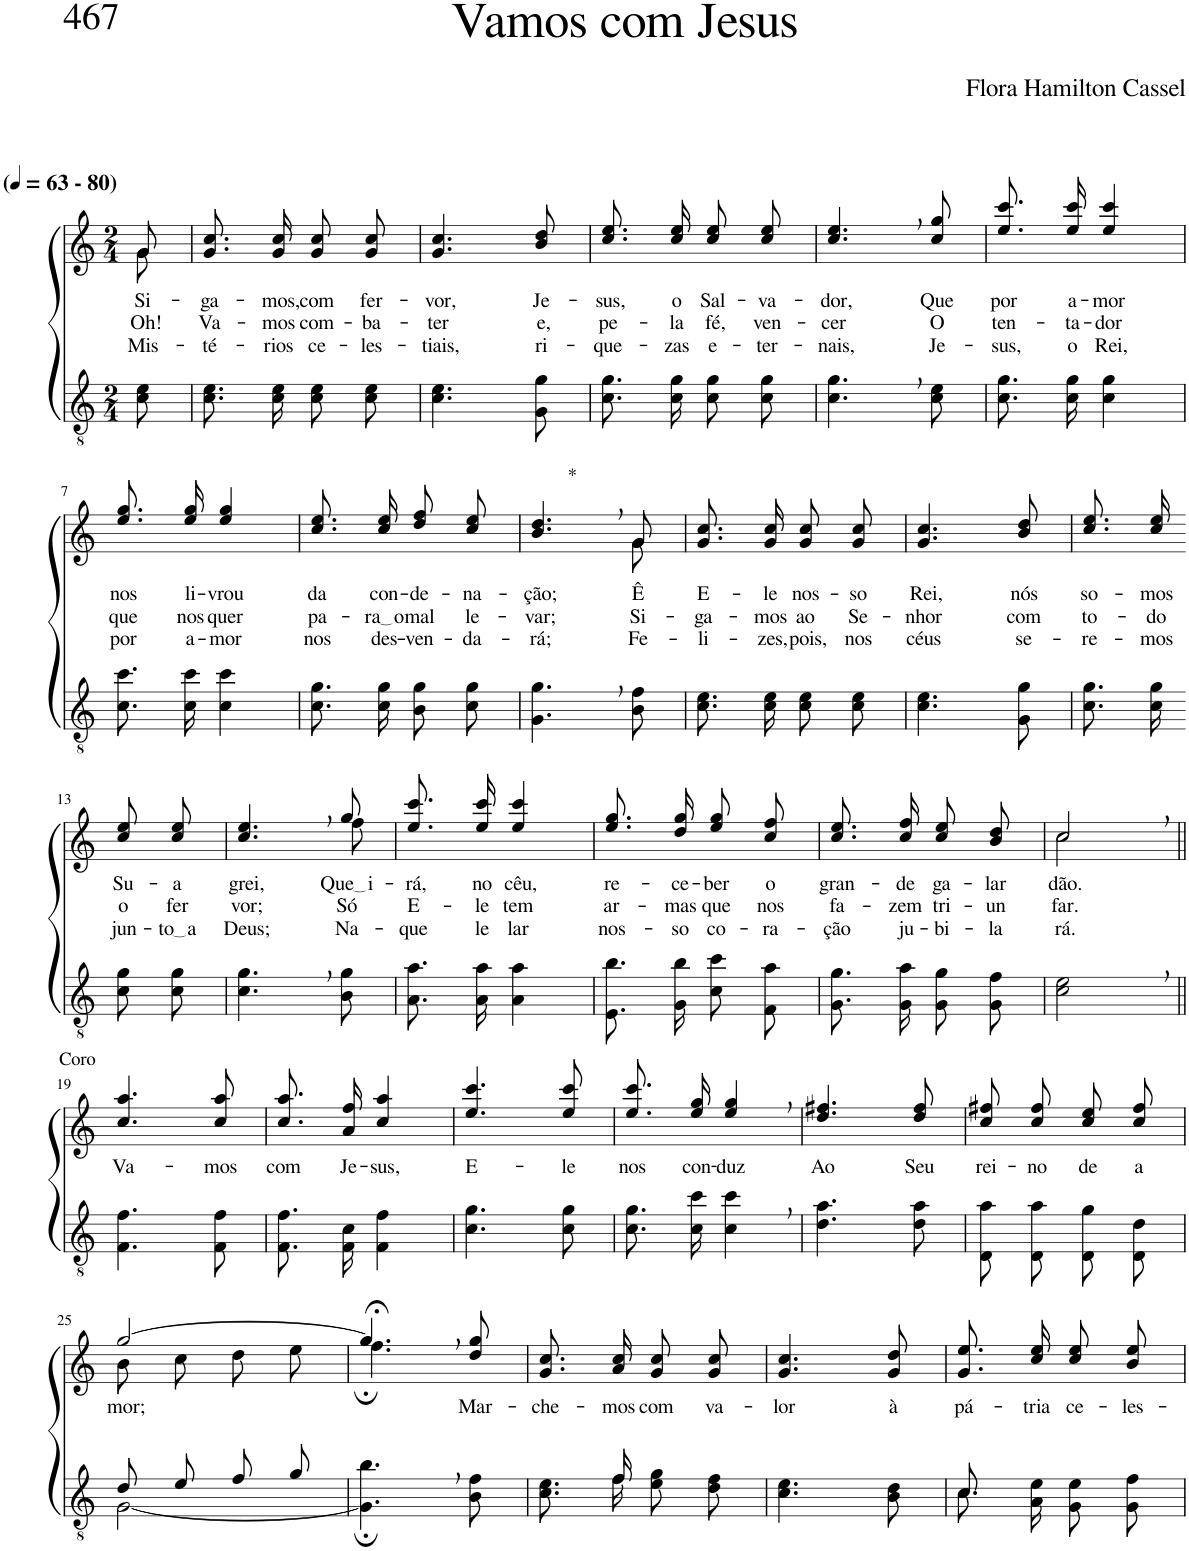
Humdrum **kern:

**kern	**kern	**text	**text	**text
*part2	*part1	*part1	*part1	*part1
*staff2	*staff1	*staff1	*staff1	*staff1
*I"Parte III e IV	*I"Parte I e II	*	*	*
*clefGv2	*clefG2	*	*	*
*Trd5c9	*Trd5c9	*	*	*
*k[]	*k[]	*	*	*
*M2/4	*M2/4	*	*	*
*MM63	*MM63	*	*	*
=1	=1	=1	=1	=1
!	!LO:TX:a:B:t=(	!	!	!
!	!LO:TX:a:B:t=- 80)	!	!	!
!	!	!LO:LY:b	!LO:LY:b	!LO:LY:b
*	*^	*	*	*
8c\ 8e\	8g\	8g/	Si-	Oh!	Mis-
=2	=2	=2	=2	=2	=2
!	!	!	!LO:LY:b	!LO:LY:b	!LO:LY:b
*	*v	*v	*	*	*
8.c\ 8.e\L	8.g/ 8.cc/L	-ga-	Va-	-té-
!	!	!LO:LY:b	!LO:LY:b	!LO:LY:b
16c\ 16e\Jk	16g/ 16cc/Jk	-mos,	-mos	-rios
!	!	!LO:LY:b	!LO:LY:b	!LO:LY:b
8c\ 8e\L	8g/ 8cc/L	com	com-	ce-
!	!	!LO:LY:b	!LO:LY:b	!LO:LY:b
8c\ 8e\J	8g/ 8cc/J	fer-	-ba-	-les-
=3	=3	=3	=3	=3
!	!	!LO:LY:b	!LO:LY:b	!LO:LY:b
4.c\ 4.e\	4.g/ 4.cc/	-vor,	-ter	-tiais,
!	!	!LO:LY:b	!LO:LY:b	!LO:LY:b
8G\ 8g\	8b/ 8dd/	Je-	e,	ri-
=4	=4	=4	=4	=4
!	!	!LO:LY:b	!LO:LY:b	!LO:LY:b
8.c\ 8.g\L	8.cc\ 8.ee\L	-sus,	pe-	-que-
!	!	!LO:LY:b	!LO:LY:b	!LO:LY:b
16c\ 16g\Jk	16cc\ 16ee\Jk	o	-la	-zas
!	!	!LO:LY:b	!LO:LY:b	!LO:LY:b
8c\ 8g\L	8cc\ 8ee\L	Sal-	fé,	e-
!	!	!LO:LY:b	!LO:LY:b	!LO:LY:b
8c\ 8g\J	8cc\ 8ee\J	-va-	ven-	-ter-
=5	=5	=5	=5	=5
!	!	!LO:LY:b	!LO:LY:b	!LO:LY:b
4.c\, 4.g\,	4.cc/, 4.ee/,	-dor,	-cer	-nais,
!	!	!LO:LY:b	!LO:LY:b	!LO:LY:b
8c\ 8e\	8cc/ 8gg/	Que	O	Je-
=6	=6	=6	=6	=6
!	!	!LO:LY:b	!LO:LY:b	!LO:LY:b
8.c\ 8.g\L	8.ee\ 8.ccc\L	por	ten-	-sus,
!	!	!LO:LY:b	!LO:LY:b	!LO:LY:b
16c\ 16g\Jk	16ee\ 16ccc\Jk	a-	-ta-	o
!	!	!LO:LY:b	!LO:LY:b	!LO:LY:b
4c\ 4g\	4ee/ 4ccc/	-mor	-dor	Rei,
!!LO:LB:g=z
=7	=7	=7	=7	=7
!	!	!LO:LY:b	!LO:LY:b	!LO:LY:b
8.c\ 8.cc\L	8.ee\ 8.gg\L	nos	que	por
!	!	!LO:LY:b	!LO:LY:b	!LO:LY:b
16c\ 16cc\Jk	16ee\ 16gg\Jk	li-	nos	a-
!	!	!LO:LY:b	!LO:LY:b	!LO:LY:b
4c\ 4cc\	4ee/ 4gg/	-vrou	quer	-mor
=8	=8	=8	=8	=8
!	!	!LO:LY:b	!LO:LY:b	!LO:LY:b
8.c\ 8.g\L	8.cc\ 8.ee\L	da	pa-	nos
!	!	!LO:LY:b	!LO:LY:b	!LO:LY:b
16c\ 16g\Jk	16cc\ 16ee\Jk	con-	ra o	des-
!	!	!LO:LY:b	!LO:LY:b	!LO:LY:b
8B\ 8g\L	8dd\ 8ff\L	-de-	mal	-ven-
!	!	!LO:LY:b	!LO:LY:b	!LO:LY:b
8c\ 8g\J	8cc\ 8ee\J	-na-	le-	-da-
=9	=9	=9	=9	=9
!	!LO:TX:a:t=*	!	!	!
!	!	!LO:LY:b	!LO:LY:b	!LO:LY:b
*	*^	*	*	*
4.G\, 4.g\,	4.b/, 4.dd/,	4.ryy	-ção;	-var;	-rá;
!	!	!	!LO:LY:b	!LO:LY:b	!LO:LY:b
8B\ 8f\	8g/	8g\	Ê	Si-	Fe-
=10	=10	=10	=10	=10	=10
!	!	!	!LO:LY:b	!LO:LY:b	!LO:LY:b
*	*v	*v	*	*	*
8.c\ 8.e\L	8.g/ 8.cc/L	E-	-ga-	-li-
!	!	!LO:LY:b	!LO:LY:b	!LO:LY:b
16c\ 16e\Jk	16g/ 16cc/Jk	-le	-mos	-zes,
!	!	!LO:LY:b	!LO:LY:b	!LO:LY:b
8c\ 8e\L	8g/ 8cc/L	nos-	ao	pois,
!	!	!LO:LY:b	!LO:LY:b	!LO:LY:b
8c\ 8e\J	8g/ 8cc/J	-so	Se-	nos
=11	=11	=11	=11	=11
!	!	!LO:LY:b	!LO:LY:b	!LO:LY:b
4.c\ 4.e\	4.g/ 4.cc/	Rei,	-nhor	céus
!	!	!LO:LY:b	!LO:LY:b	!LO:LY:b
8G\ 8g\	8b/ 8dd/	nós	com	se-
=12	=12	=12	=12	=12
!	!	!LO:LY:b	!LO:LY:b	!LO:LY:b
8.c\ 8.g\L	8.cc\ 8.ee\L	so-	to-	-re-
!	!	!LO:LY:b	!LO:LY:b	!LO:LY:b
16c\ 16g\Jk	16cc\ 16ee\Jk	-mos	-do	-mos
!!LO:LB:g=z
=13-	=13-	=13-	=13-	=13-
!	!	!LO:LY:b	!LO:LY:b	!LO:LY:b
8c\ 8g\L	8cc\ 8ee\L	Su-	o	jun-
!	!	!LO:LY:b	!LO:LY:b	!LO:LY:b
8c\ 8g\J	8cc\ 8ee\J	-a	fer-	to a
=14	=14	=14	=14	=14
*	*^	*	*	*
!	!	!	!LO:LY:b	!LO:LY:b	!LO:LY:b
4.c\, 4.g\,	4.ryy	4.cc/ 4.ee/	grei,	-vor;	Deus;
!	!	!	!LO:LY:b	!LO:LY:b	!LO:LY:b
8B\ 8g\	8ff\	8gg/	Que i	Só	Na-
=15	=15	=15	=15	=15	=15
!	!	!	!LO:LY:b	!LO:LY:b	!LO:LY:b
*	*v	*v	*	*	*
8.A\ 8.a\L	8.ee\ 8.ccc\L	-rá,	E-	-que
!	!	!LO:LY:b	!LO:LY:b	!LO:LY:b
16A\ 16a\Jk	16ee\ 16ccc\Jk	no	-le	le
!	!	!LO:LY:b	!LO:LY:b	!LO:LY:b
4A\ 4a\	4ee/ 4ccc/	cêu,	tem	lar
=16	=16	=16	=16	=16
!	!	!LO:LY:b	!LO:LY:b	!LO:LY:b
8.E\ 8.b\L	8.ee\ 8.gg\L	re-	ar-	nos-
!	!	!LO:LY:b	!LO:LY:b	!LO:LY:b
16G\ 16b\Jk	16dd\ 16gg\Jk	-ce-	-mas	-so
!	!	!LO:LY:b	!LO:LY:b	!LO:LY:b
8c\ 8cc\L	8ee\ 8gg\L	-ber	que	co-
!	!	!LO:LY:b	!LO:LY:b	!LO:LY:b
8F\ 8a\J	8cc\ 8ff\J	o	nos	-ra-
=17	=17	=17	=17	=17
!	!	!LO:LY:b	!LO:LY:b	!LO:LY:b
8.G\ 8.g\L	8.cc\ 8.ee\L	gran-	fa-	-ção
!	!	!LO:LY:b	!LO:LY:b	!LO:LY:b
16G\ 16a\Jk	16cc\ 16ff\Jk	-de	-zem	ju-
!	!	!LO:LY:b	!LO:LY:b	!LO:LY:b
8G\ 8g\L	8cc\ 8ee\L	ga-	tri-	-bi-
!	!	!LO:LY:b	!LO:LY:b	!LO:LY:b
8G\ 8f\J	8b\ 8dd\J	-lar-	-un-	-la-
=18	=18	=18	=18	=18
*	*^	*	*	*
!	!	!	!LO:LY:b	!LO:LY:b	!LO:LY:b
2c\, 2e\,	2cc,/	2cc\	-dão.	-far.	-rá.
!!LO:LB:g=z
=19||	=19||	=19||	=19||	=19||	=19||
!	!LO:TX:a:t=Coro	!	!	!	!
!	!	!	!LO:LY:b	!	!
*	*v	*v	*	*	*
4.F\ 4.f\	4.cc/ 4.aa/	Va-	.	.
!	!	!LO:LY:b	!	!
8F\ 8f\	8cc/ 8aa/	-mos	.	.
=20	=20	=20	=20	=20
!	!	!LO:LY:b	!	!
8.F/ 8.f/L	8.cc\ 8.aa\L	com	.	.
!	!	!LO:LY:b	!	!
16F/ 16c/Jk	16a\ 16ff\Jk	Je-	.	.
!	!	!LO:LY:b	!	!
4F\ 4f\	4cc/ 4aa/	-sus,	.	.
=21	=21	=21	=21	=21
!	!	!LO:LY:b	!	!
4.c\ 4.g\	4.ee/ 4.ccc/	E-	.	.
!	!	!LO:LY:b	!	!
8c\ 8g\	8ee/ 8ccc/	-le	.	.
=22	=22	=22	=22	=22
!	!	!LO:LY:b	!	!
8.c\ 8.g\L	8.ee\ 8.ccc\L	nos	.	.
!	!	!LO:LY:b	!	!
16c\ 16cc\Jk	16ee\ 16gg\Jk	con-	.	.
!	!	!LO:LY:b	!	!
4c\, 4cc\,	4ee/, 4gg/,	-duz	.	.
=23	=23	=23	=23	=23
!	!	!LO:LY:b	!	!
4.d\ 4.a\	4.dd/ 4.ff#X/	Ao	.	.
!	!	!LO:LY:b	!	!
8d\ 8a\	8dd/ 8ff#/	Seu	.	.
=24	=24	=24	=24	=24
!	!	!LO:LY:b	!	!
8D\ 8a\L	8cc\ 8ff#X\L	rei-	.	.
!	!	!LO:LY:b	!	!
8D\ 8a\J	8cc\ 8ff#\J	-no	.	.
!	!	!LO:LY:b	!	!
8D/ 8g/L	8cc\ 8ee\L	de	.	.
!	!	!LO:LY:b	!	!
8D/ 8d/J	8cc\ 8ff#\J	a-	.	.
!!LO:LB:g=z
=25	=25	=25	=25	=25
*^	*^	*	*	*
!	!	!	!	!LO:LY:b	!	!
8d/L	[2G\	[2gg/	8b\L	-mor;	.	.
8e/J	.	.	8cc\J	.	.	.
8f/L	.	.	8dd\L	.	.	.
8g/J	.	.	8ee\J	.	.	.
*v	*v	*	*	*	*	*
=26	=26	=26	=26	=26	=26
4.G\];, 4.b\;,	4.ff;<,\	4.gg;/]	.	.	.
!	!	!	!LO:LY:b	!	!
8B\ 8f\	8ryy	8dd/ 8gg/	-Mar-	.	.
=27	=27	=27	=27	=27	=27
*^	*	*	*	*	*
!	!	!	!	!LO:LY:b	!	!
*	*	*v	*v	*	*	*
8.ryy	8.c\ 8.e\L	8.g/ 8.cc/L	-che-	.	.
!	!	!	!LO:LY:b	!	!
16f/	16f\Jk	16a/ 16cc/Jk	-mos	.	.
!	!	!	!LO:LY:b	!	!
4ryy	8e\ 8g\L	8g/ 8cc/L	com	.	.
!	!	!	!LO:LY:b	!	!
.	8d\ 8f\J	8g/ 8cc/J	va-	.	.
=28	=28	=28	=28	=28	=28
!	!	!	!LO:LY:b	!	!
*v	*v	*	*	*	*
4.c\ 4.e\	4.g/ 4.cc/	-lor	.	.
!	!	!LO:LY:b	!	!
8B\ 8d\	8g/ 8dd/	à	.	.
=29	=29	=29	=29	=29
*^	*	*	*	*
!	!	!	!LO:LY:b	!	!
8.c/	8.c\L	8.g\ 8.ee\L	pá-	.	.
!	!	!	!LO:LY:b	!	!
4ryy	16A\ 16e\Jk	16cc\ 16ee\Jk	-tria	.	.
!	!	!	!LO:LY:b	!	!
.	8G\ 8e\L	8cc\ 8ee\L	ce-	.	.
!	!	!	!LO:LY:b	!	!
.	8G\ 8f\J	8b\ 8ee\J	-les-	.	.
16ryy	.	.	.	.	.
*v	*v	*	*	*	*
=	=	=	=	=
*-	*-	*-	*-	*-
